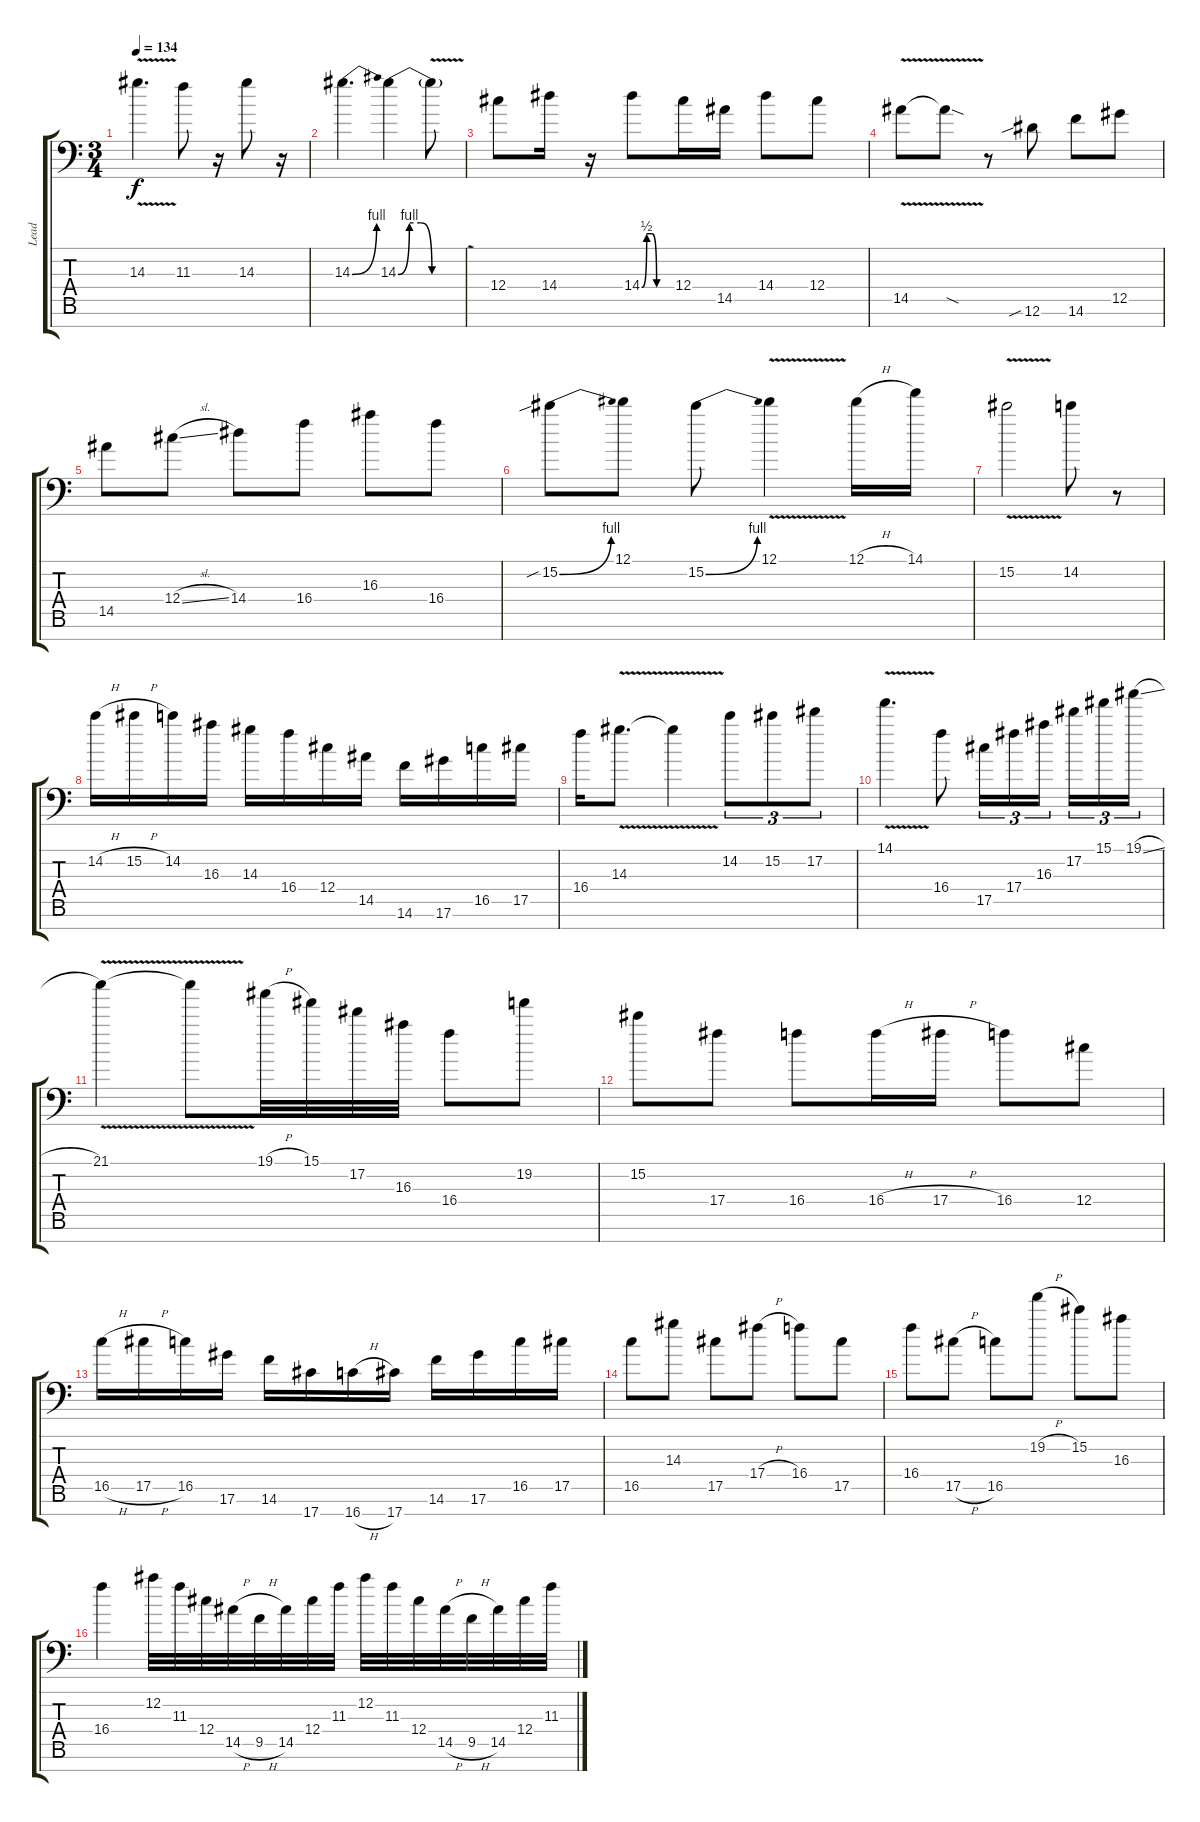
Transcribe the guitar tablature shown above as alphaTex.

\track ("Lead" "Lead") {instrument distortionguitar}
\staff {score tabs}
\tuning (Eb4 Bb3 Gb3 Db3 Ab2 Eb2 Ab1) {hide}
\ts (3 4)
\tempo 134
\clef f4
\ks c
14.3{v}.4{d dy f} 11.3.8 r.16 14.3.8 r.16 |
14.3{be (bend 0 0 60 4)}.4{d} 14.3{be (custom 0 0 10 4 20 4 30 0 60 0)}.4 14.3{v t}.8 |
12.4.8 14.4.16 r.16 14.4{be (custom 0 0 10 2 20 2 30 0 60 0)}.8 12.4.16 14.5.16 14.4.8 12.4.8 |
14.5{v}.8 14.5{sod t}.8 r.8 12.6{sib}.8 14.6.8 12.5.8 |
14.5.8 12.4{sl}.8 14.4.8 16.4.8 16.3.8 16.4.8 |
15.2{be (bend 0 0 60 4) sib}.8 12.1.8 15.2{be (bend 0 0 60 4)}.8 12.1{v}.4 12.1{h}.16 14.1.16 |
15.2{v}.2 14.2.8 r.8 |
14.2{h}.16 15.2{h}.16 14.2.16 16.3.16 14.3.16 16.4.16 12.4.16 14.5.16 14.6.16 17.6.16 16.5.16 17.5.16 |
16.4.16 14.3{v}.8{d} 14.3{t}.4 14.2.8{tu (3 2)} 15.2.8{tu (3 2)} 17.2.8{tu (3 2)} |
14.1{v}.4{d} 16.4.8 17.5.16{tu (3 2)} 17.4.16{tu (3 2)} 16.3.16{tu (3 2)} 17.2.16{tu (3 2)} 15.1.16{tu (3 2)} 19.1{sl}.16{tu (3 2)} |
21.1{v}.4 21.1{t}.8 19.1{h}.32 15.1.32 17.2.32 16.3.32 16.4.8 19.2.8 |
15.2.8 17.4.8 16.4.8 16.4{h}.16 17.4{h}.16 16.4.8 12.4.8 |
16.5{h}.16 17.5{h}.16 16.5.16 17.6.16 14.6.16 17.7.16 16.7{h}.16 17.7.16 14.6.16 17.6.16 16.5.16 17.5.16 |
16.5.8 14.3.8 17.5.8 17.4{h}.8 16.4.8 17.5.8 |
16.4.8 17.5{h}.8 16.5.8 19.2{h}.8 15.2.8 16.3.8 |
16.4.4 12.2.32 11.3.32 12.4.32 14.5{h}.32 9.5{h}.32 14.5.32 12.4.32 11.3.32 12.2.32 11.3.32 12.4.32 14.5{h}.32 9.5{h}.32 14.5.32 12.4.32 11.3.32
